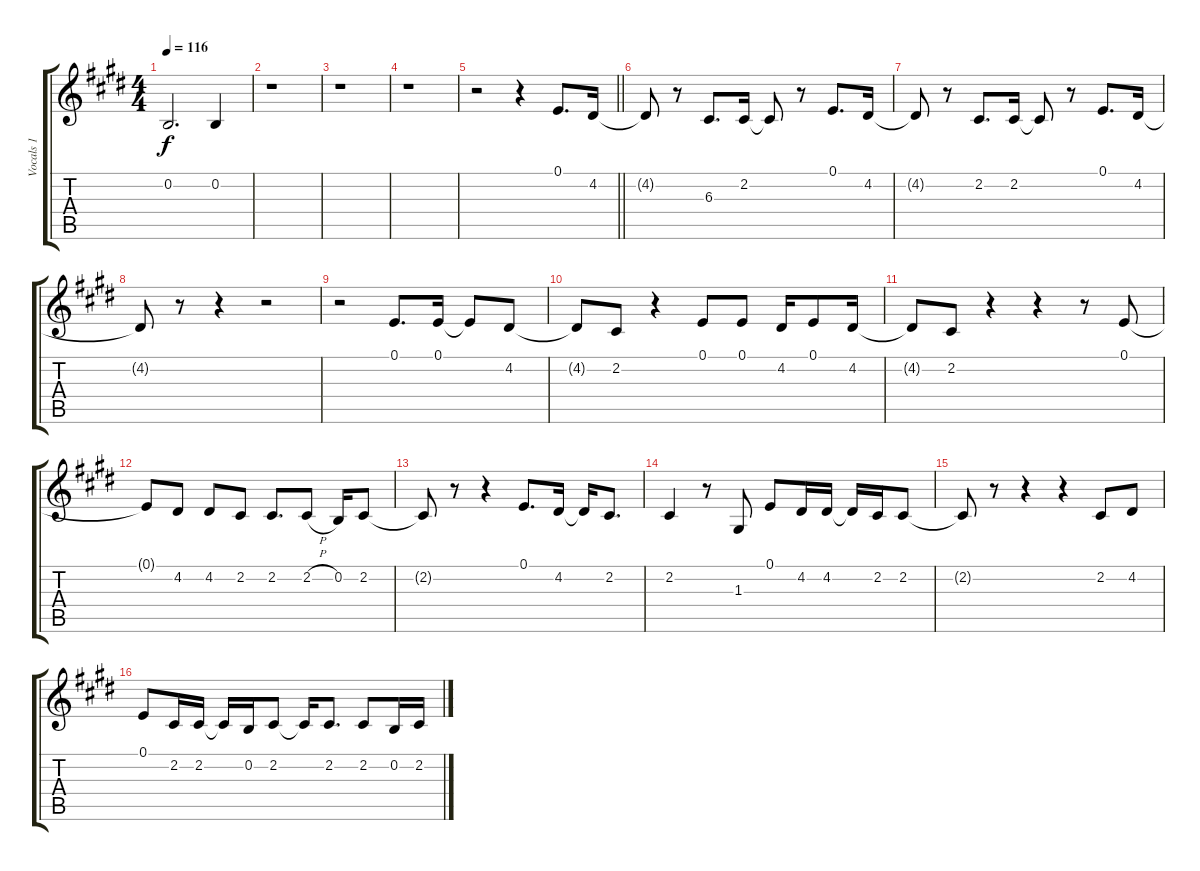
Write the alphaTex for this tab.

\track ("Vocals 1" "Vocals 1") {instrument lead2sawtooth}
\staff {score tabs}
\tuning (E4 B3 G3 D3 A2 E2) {hide}
\ts (4 4)
\tempo 116
\clef g2
\ks e
0.2{t}.2{d dy f} 0.2.4 |
r.1 |
r.1 |
r.1 |
\barLineRight lightlight
r.2 r.4 0.1.8{d} 4.2.16 |
4.2{t}.8 r.8 6.3.8{d} 2.2.16 2.2{t}.8 r.8 0.1.8{d} 4.2.16 |
4.2{t}.8 r.8 2.2.8{d} 2.2.16 2.2{t}.8 r.8 0.1.8{d} 4.2.16 |
4.2{t}.8 r.8 r.4 r.2 |
r.2 0.1.8{d} 0.1.16 0.1{t}.8 4.2.8 |
4.2{t}.8 2.2.8 r.4 0.1.8 0.1.8 4.2.16 0.1.8 4.2.16 |
4.2{t}.8 2.2.8 r.4 r.4 r.8 0.1.8 |
0.1{t}.8 4.2.8 4.2.8 2.2.8 2.2.8{d} 2.2{h}.8 0.2.16 2.2.8 |
2.2{t}.8 r.8 r.4 0.1.8{d} 4.2.16 4.2{t}.16 2.2.8{d} |
2.2.4 r.8 1.3.8 0.1.8 4.2.16 4.2.16 4.2{t}.16 2.2.16 2.2.8 |
2.2{t}.8 r.8 r.4 r.4 2.2.8 4.2.8 |
0.1.8 2.2.16 2.2.16 2.2{t}.16 0.2.16 2.2.8 2.2{t}.16 2.2.8{d} 2.2.8 0.2.16 2.2.16
